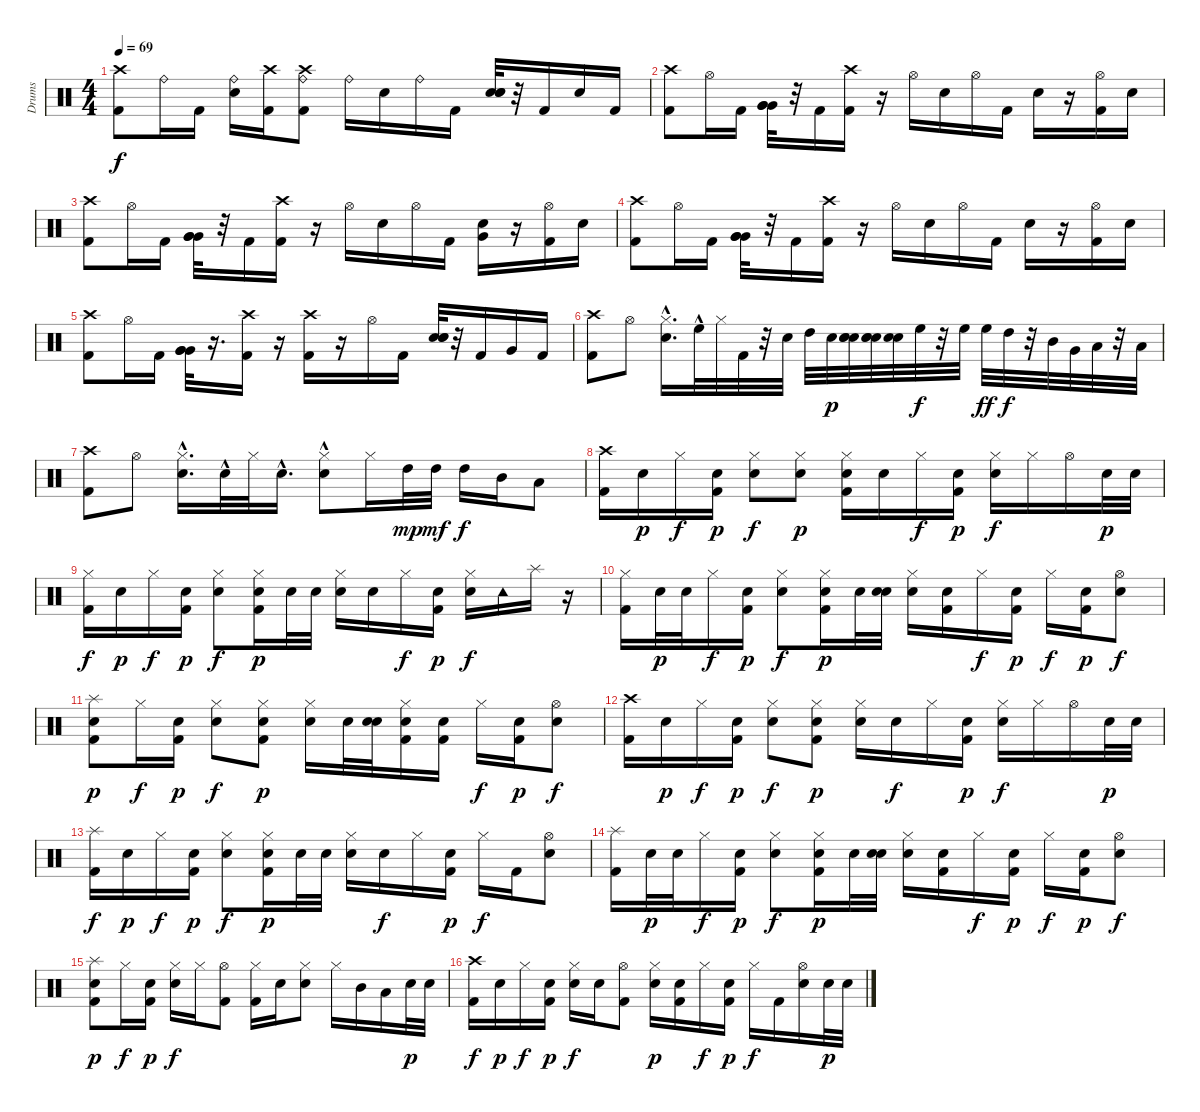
\track ("Drums" "Drums") {instrument percussion}
\staff {score}
\articulation defaults
\ts (4 4)
\tempo 69
\clef neutral
\ks c
("Kick (hit) 2" "Crash high (hit)").8{dy f} "Ride (bell)".16 "Kick (hit) 2".16 ("Ride (bell)" "Electric Snare (hit)").16 ("Kick (hit) 2" "Crash high (hit)").16 ("Ride (bell)" "Crash high (hit)" "Kick (hit) 2").8 "Ride (bell)".16 "Electric Snare (hit)".16 "Ride (bell)".16 "Kick (hit) 2".16 ("Electric Snare (hit)" "Electric Snare (hit)" "Electric Snare (hit)").32 r.32 "Kick (hit) 2".16 "Electric Snare (hit)".16 "Kick (hit) 2".16 |
("Crash high (hit)" "Kick (hit) 2").8 "Hi-Hat (open)".16 "Kick (hit) 2".16 ("Very Low Tom (hit)" "Very Low Tom (hit)" "Very Low Tom (hit)").32 r.32 "Kick (hit) 2".16 ("Crash high (hit)" "Kick (hit) 2").16 r.16 "Hi-Hat (open)".16 "Electric Snare (hit)".16 "Hi-Hat (open)".16 "Kick (hit) 2".16 "Electric Snare (hit)".16 r.16 ("Kick (hit) 2" "Hi-Hat (open)").16 "Electric Snare (hit)".16 |
("Kick (hit) 2" "Crash high (hit)").8 "Hi-Hat (open)".16 "Kick (hit) 2".16 ("Very Low Tom (hit)" "Very Low Tom (hit)" "Very Low Tom (hit)").32 r.32 "Kick (hit) 2".16 ("Crash high (hit)" "Kick (hit) 2").16 r.16 "Hi-Hat (open)".16 "Electric Snare (hit)".16 "Hi-Hat (open)".16 "Kick (hit) 2".16 ("Electric Snare (hit)" "Very Low Tom (hit)").16 r.16 ("Kick (hit) 2" "Hi-Hat (open)").16 "Electric Snare (hit)".16 |
("Kick (hit) 2" "Crash high (hit)").8 "Hi-Hat (open)".16 "Kick (hit) 2".16 ("Very Low Tom (hit)" "Very Low Tom (hit)" "Very Low Tom (hit)").32 r.32 "Kick (hit) 2".16 ("Crash high (hit)" "Kick (hit) 2").16 r.16 "Hi-Hat (open)".16 "Electric Snare (hit)".16 "Hi-Hat (open)".16 "Kick (hit) 2".16 "Electric Snare (hit)".16 r.16 ("Kick (hit) 2" "Hi-Hat (open)").16 "Electric Snare (hit)".16 |
("Crash high (hit)" "Kick (hit) 2").8 "Hi-Hat (open)".16 "Kick (hit) 2".16 ("Very Low Tom (hit)" "Very Low Tom (hit)" "Very Low Tom (hit)").32 r.16{d} ("Crash high (hit)" "Kick (hit) 2").16 r.16 ("Crash high (hit)" "Kick (hit) 2").16 r.16 "Hi-Hat (open)".16 "Kick (hit) 2".16 ("Electric Snare (hit)" "Electric Snare (hit)" "Electric Snare (hit)").32 r.32 "Kick (hit) 2".16 "Very Low Tom (hit)".16 "Kick (hit) 2".16 |
("Crash high (hit)" "Kick (hit) 2").8 "Hi-Hat (open)".8 ("Electric Snare (hit)"{hac} "Hi-Hat (closed)").16{d} "High Floor Tom (hit)"{hac}.32 "Hi-Hat (closed)".32 "Kick (hit) 2".32 r.32 "Electric Snare (hit)".32 "High Tom (hit)".32 "Electric Snare (hit)".32{dy p} ("Electric Snare (hit)" "Electric Snare (hit)" "Electric Snare (hit)").32 ("Electric Snare (hit)" "Electric Snare (hit)" "Electric Snare (hit)").32 ("Electric Snare (hit)" "Electric Snare (hit)").32 "High Floor Tom (hit)".32{dy f} r.32 "High Floor Tom (hit)".32 "High Floor Tom (hit)".32{dy ff} "High Tom (hit)".32{dy f} r.32 "Mid Tom (hit)".32 "Very Low Tom (hit)".32 "Low Floor Tom (hit)".32 r.32 "Low Floor Tom (hit)".32 |
("Crash high (hit)" "Kick (hit) 2").8 "Hi-Hat (open)".8 ("Electric Snare (hit)"{hac} "Hi-Hat (closed)").16{d} "Electric Snare (hit)"{hac}.32 "Hi-Hat (closed)".32 "Electric Snare (hit)"{hac}.16{d} ("Electric Snare (hit)"{hac} "Hi-Hat (closed)").8 "Hi-Hat (closed)".16 "High Tom (hit)".32{dy mp} "High Tom (hit)".32{dy mf} "High Tom (hit)".16{dy f} "Mid Tom (hit)".16 "Low Tom (hit)".8 |
("Crash high (hit)" "Kick (hit) 2").16 "Electric Snare (hit)".16{dy p} "Hi-Hat (closed)".16{dy f} ("Kick (hit) 2" "Electric Snare (hit)").16{dy p} ("Hi-Hat (closed)" "Electric Snare (hit)").8{dy f} ("Hi-Hat (closed)" "Electric Snare (hit)").8{dy p} ("Hi-Hat (closed)" "Kick (hit) 2" "Electric Snare (hit)").16 "Electric Snare (hit)".16 "Hi-Hat (closed)".16{dy f} ("Kick (hit) 2" "Electric Snare (hit)").16{dy p} ("Electric Snare (hit)" "Hi-Hat (closed)").16{dy f} "Hi-Hat (closed)".16 "Hi-Hat (open)".16 "Electric Snare (hit)".32{dy p} "Electric Snare (hit)".32 |
("Kick (hit) 2" "Hi-Hat (closed)").16{dy f} "Electric Snare (hit)".16{dy p} "Hi-Hat (closed)".16{dy f} ("Kick (hit) 2" "Electric Snare (hit)").16{dy p} ("Hi-Hat (closed)" "Electric Snare (hit)").8{dy f} ("Hi-Hat (closed)" "Kick (hit) 2" "Electric Snare (hit)").16{dy p} "Electric Snare (hit)".32 "Electric Snare (hit)".32 ("Hi-Hat (closed)" "Electric Snare (hit)").16 "Electric Snare (hit)".16 "Hi-Hat (closed)".16{dy f} ("Kick (hit) 2" "Electric Snare (hit)").16{dy p} ("Electric Snare (hit)" "Hi-Hat (closed)").16{dy f} "Tambourine (hit)".16 "Splash (hit)".16 r.16 |
("Hi-Hat (closed)" "Kick (hit) 2").16 "Electric Snare (hit)".32{dy p} "Electric Snare (hit)".32 "Hi-Hat (closed)".16{dy f} ("Kick (hit) 2" "Electric Snare (hit)").16{dy p} ("Hi-Hat (closed)" "Electric Snare (hit)").8{dy f} ("Hi-Hat (closed)" "Kick (hit) 2" "Electric Snare (hit)").16{dy p} "Electric Snare (hit)".32 ("Electric Snare (hit)" "Electric Snare (hit)").32 ("Hi-Hat (closed)" "Electric Snare (hit)").16 ("Kick (hit) 2" "Electric Snare (hit)").16 "Hi-Hat (closed)".16{dy f} ("Kick (hit) 2" "Electric Snare (hit)").16{dy p} "Hi-Hat (closed)".16{dy f} ("Kick (hit) 2" "Electric Snare (hit)").16{dy p} ("Hi-Hat (open)" "Electric Snare (hit)").8{dy f} |
("Kick (hit) 2" "Electric Snare (hit)" "Splash (hit)").8{dy p} "Hi-Hat (closed)".16{dy f} ("Kick (hit) 2" "Electric Snare (hit)").16{dy p} ("Hi-Hat (closed)" "Electric Snare (hit)").8{dy f} ("Hi-Hat (closed)" "Kick (hit) 2" "Electric Snare (hit)").8{dy p} ("Hi-Hat (closed)" "Electric Snare (hit)").16 "Electric Snare (hit)".32 ("Electric Snare (hit)" "Electric Snare (hit)").32 ("Hi-Hat (closed)" "Kick (hit) 2" "Electric Snare (hit)").16 ("Kick (hit) 2" "Electric Snare (hit)").16 "Hi-Hat (closed)".16{dy f} ("Kick (hit) 2" "Electric Snare (hit)").16{dy p} ("Hi-Hat (open)" "Electric Snare (hit)").8{dy f} |
("Kick (hit) 2" "Crash high (hit)").16 "Electric Snare (hit)".16{dy p} "Hi-Hat (closed)".16{dy f} ("Kick (hit) 2" "Electric Snare (hit)").16{dy p} ("Hi-Hat (closed)" "Electric Snare (hit)").8{dy f} ("Hi-Hat (closed)" "Electric Snare (hit)" "Kick (hit) 2").8{dy p} ("Hi-Hat (closed)" "Electric Snare (hit)").16 "Electric Snare (hit)".16{dy f} "Hi-Hat (closed)".16 ("Kick (hit) 2" "Electric Snare (hit)").16{dy p} ("Electric Snare (hit)" "Hi-Hat (closed)").16{dy f} "Hi-Hat (closed)".16 "Hi-Hat (open)".16 "Electric Snare (hit)".32{dy p} "Electric Snare (hit)".32 |
("Kick (hit) 2" "Splash (hit)").16{dy f} "Electric Snare (hit)".16{dy p} "Hi-Hat (closed)".16{dy f} ("Kick (hit) 2" "Electric Snare (hit)").16{dy p} ("Hi-Hat (closed)" "Electric Snare (hit)").8{dy f} ("Hi-Hat (closed)" "Kick (hit) 2" "Electric Snare (hit)").16{dy p} "Electric Snare (hit)".32 "Electric Snare (hit)".32 ("Hi-Hat (closed)" "Electric Snare (hit)").16 "Electric Snare (hit)".16{dy f} "Hi-Hat (closed)".16 ("Kick (hit) 2" "Electric Snare (hit)").16{dy p} "Hi-Hat (closed)".16{dy f} "Kick (hit) 2".16 ("Electric Snare (hit)" "Hi-Hat (open)").8 |
("Kick (hit) 2" "Splash (hit)").16 "Electric Snare (hit)".32{dy p} "Electric Snare (hit)".32 "Hi-Hat (closed)".16{dy f} ("Kick (hit) 2" "Electric Snare (hit)").16{dy p} ("Hi-Hat (closed)" "Electric Snare (hit)").8{dy f} ("Hi-Hat (closed)" "Kick (hit) 2" "Electric Snare (hit)").16{dy p} "Electric Snare (hit)".32 ("Electric Snare (hit)" "Electric Snare (hit)").32 ("Hi-Hat (closed)" "Electric Snare (hit)").16 ("Kick (hit) 2" "Electric Snare (hit)").16 "Hi-Hat (closed)".16{dy f} ("Kick (hit) 2" "Electric Snare (hit)").16{dy p} "Hi-Hat (closed)".16{dy f} ("Kick (hit) 2" "Electric Snare (hit)").16{dy p} ("Hi-Hat (open)" "Electric Snare (hit)").8{dy f} |
("Kick (hit) 2" "Electric Snare (hit)" "Splash (hit)").8{dy p} "Hi-Hat (closed)".16{dy f} ("Kick (hit) 2" "Electric Snare (hit)").16{dy p} ("Electric Snare (hit)" "Hi-Hat (closed)").16{dy f} "Hi-Hat (closed)".16 ("Hi-Hat (open)" "Kick (hit) 2").8 ("Kick (hit) 2" "Hi-Hat (closed)").16 "Electric Snare (hit)".16 ("Electric Snare (hit)" "Hi-Hat (closed)").8 "Hi-Hat (closed)".16 "Mid Tom (hit)".16 "Low Tom (hit)".16 "Electric Snare (hit)".32{dy p} "Electric Snare (hit)".32 |
("Crash high (hit)" "Kick (hit) 2").16{dy f} "Electric Snare (hit)".16{dy p} "Hi-Hat (closed)".16{dy f} ("Kick (hit) 2" "Electric Snare (hit)").16{dy p} ("Hi-Hat (closed)" "Electric Snare (hit)").16{dy f} "Electric Snare (hit)".16 ("Hi-Hat (open)" "Kick (hit) 2").8 ("Hi-Hat (closed)" "Electric Snare (hit)").16{dy p} ("Electric Snare (hit)" "Kick (hit) 2").16 "Hi-Hat (closed)".16{dy f} ("Kick (hit) 2" "Electric Snare (hit)").16{dy p} "Hi-Hat (closed)".16{dy f} "Kick (hit) 2".16 ("Hi-Hat (open)" "Electric Snare (hit)").16 "Electric Snare (hit)".32{dy p} "Electric Snare (hit)".32
